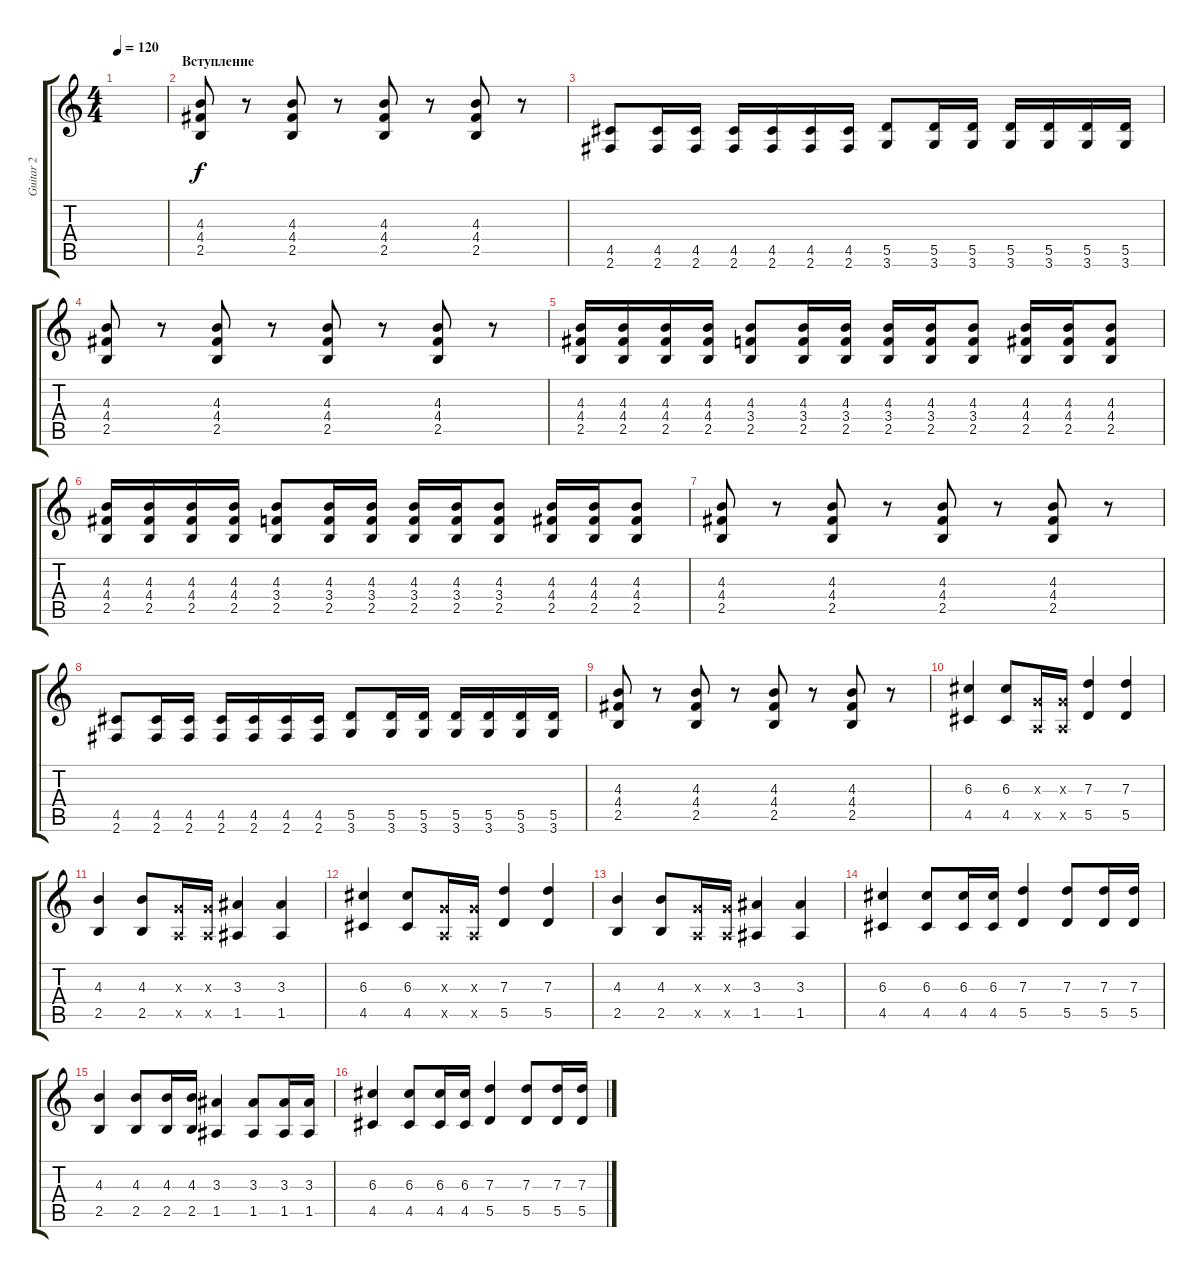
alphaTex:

\track ("Guitar 2" "Guitar 2") {instrument overdrivenguitar}
\staff {score tabs}
\tuning (E4 B3 G3 D3 A2 E2) {hide}
\ts (4 4)
\tempo 120
\clef g2
\ks c
|
\section ("" "Вступление")
(4.3 4.4 2.5).8 r.8 (4.3 4.4 2.5).8 r.8 (4.3 4.4 2.5).8 r.8 (4.3 4.4 2.5).8 r.8 |
(4.5 2.6).8 (4.5 2.6).16 (4.5 2.6).16 (4.5 2.6).16 (4.5 2.6).16 (4.5 2.6).16 (4.5 2.6).16 (5.5 3.6).8 (5.5 3.6).16 (5.5 3.6).16 (5.5 3.6).16 (5.5 3.6).16 (5.5 3.6).16 (5.5 3.6).16 |
(4.3 4.4 2.5).8 r.8 (4.3 4.4 2.5).8 r.8 (4.3 4.4 2.5).8 r.8 (4.3 4.4 2.5).8 r.8 |
(4.3 4.4 2.5).16 (4.3 4.4 2.5).16 (4.3 4.4 2.5).16 (4.3 4.4 2.5).16 (4.3 3.4 2.5).8 (4.3 3.4 2.5).16 (4.3 3.4 2.5).16 (4.3 3.4 2.5).16 (4.3 3.4 2.5).16 (4.3 3.4 2.5).8 (4.3 4.4 2.5).16 (4.3 4.4 2.5).16 (4.3 4.4 2.5).8 |
(4.3 4.4 2.5).16 (4.3 4.4 2.5).16 (4.3 4.4 2.5).16 (4.3 4.4 2.5).16 (4.3 3.4 2.5).8 (4.3 3.4 2.5).16 (4.3 3.4 2.5).16 (4.3 3.4 2.5).16 (4.3 3.4 2.5).16 (4.3 3.4 2.5).8 (4.3 4.4 2.5).16 (4.3 4.4 2.5).16 (4.3 4.4 2.5).8 |
(4.3 4.4 2.5).8 r.8 (4.3 4.4 2.5).8 r.8 (4.3 4.4 2.5).8 r.8 (4.3 4.4 2.5).8 r.8 |
(4.5 2.6).8 (4.5 2.6).16 (4.5 2.6).16 (4.5 2.6).16 (4.5 2.6).16 (4.5 2.6).16 (4.5 2.6).16 (5.5 3.6).8 (5.5 3.6).16 (5.5 3.6).16 (5.5 3.6).16 (5.5 3.6).16 (5.5 3.6).16 (5.5 3.6).16 |
(4.3 4.4 2.5).8 r.8 (4.3 4.4 2.5).8 r.8 (4.3 4.4 2.5).8 r.8 (4.3 4.4 2.5).8 r.8 |
(6.3 4.5).4 (6.3 4.5).8 (0.3{x} 0.5{x}).16 (0.3{x} 0.5{x}).16 (7.3 5.5).4 (7.3 5.5).4 |
(4.3 2.5).4 (4.3 2.5).8 (0.3{x} 0.5{x}).16 (0.3{x} 0.5{x}).16 (3.3 1.5).4 (3.3 1.5).4 |
(6.3 4.5).4 (6.3 4.5).8 (0.3{x} 0.5{x}).16 (0.3{x} 0.5{x}).16 (7.3 5.5).4 (7.3 5.5).4 |
(4.3 2.5).4 (4.3 2.5).8 (0.3{x} 0.5{x}).16 (0.3{x} 0.5{x}).16 (3.3 1.5).4 (3.3 1.5).4 |
(6.3 4.5).4 (6.3 4.5).8 (6.3 4.5).16 (6.3 4.5).16 (7.3 5.5).4 (7.3 5.5).8 (7.3 5.5).16 (7.3 5.5).16 |
(4.3 2.5).4 (4.3 2.5).8 (4.3 2.5).16 (4.3 2.5).16 (3.3 1.5).4 (3.3 1.5).8 (3.3 1.5).16 (3.3 1.5).16 |
(6.3 4.5).4 (6.3 4.5).8 (6.3 4.5).16 (6.3 4.5).16 (7.3 5.5).4 (7.3 5.5).8 (7.3 5.5).16 (7.3 5.5).16
